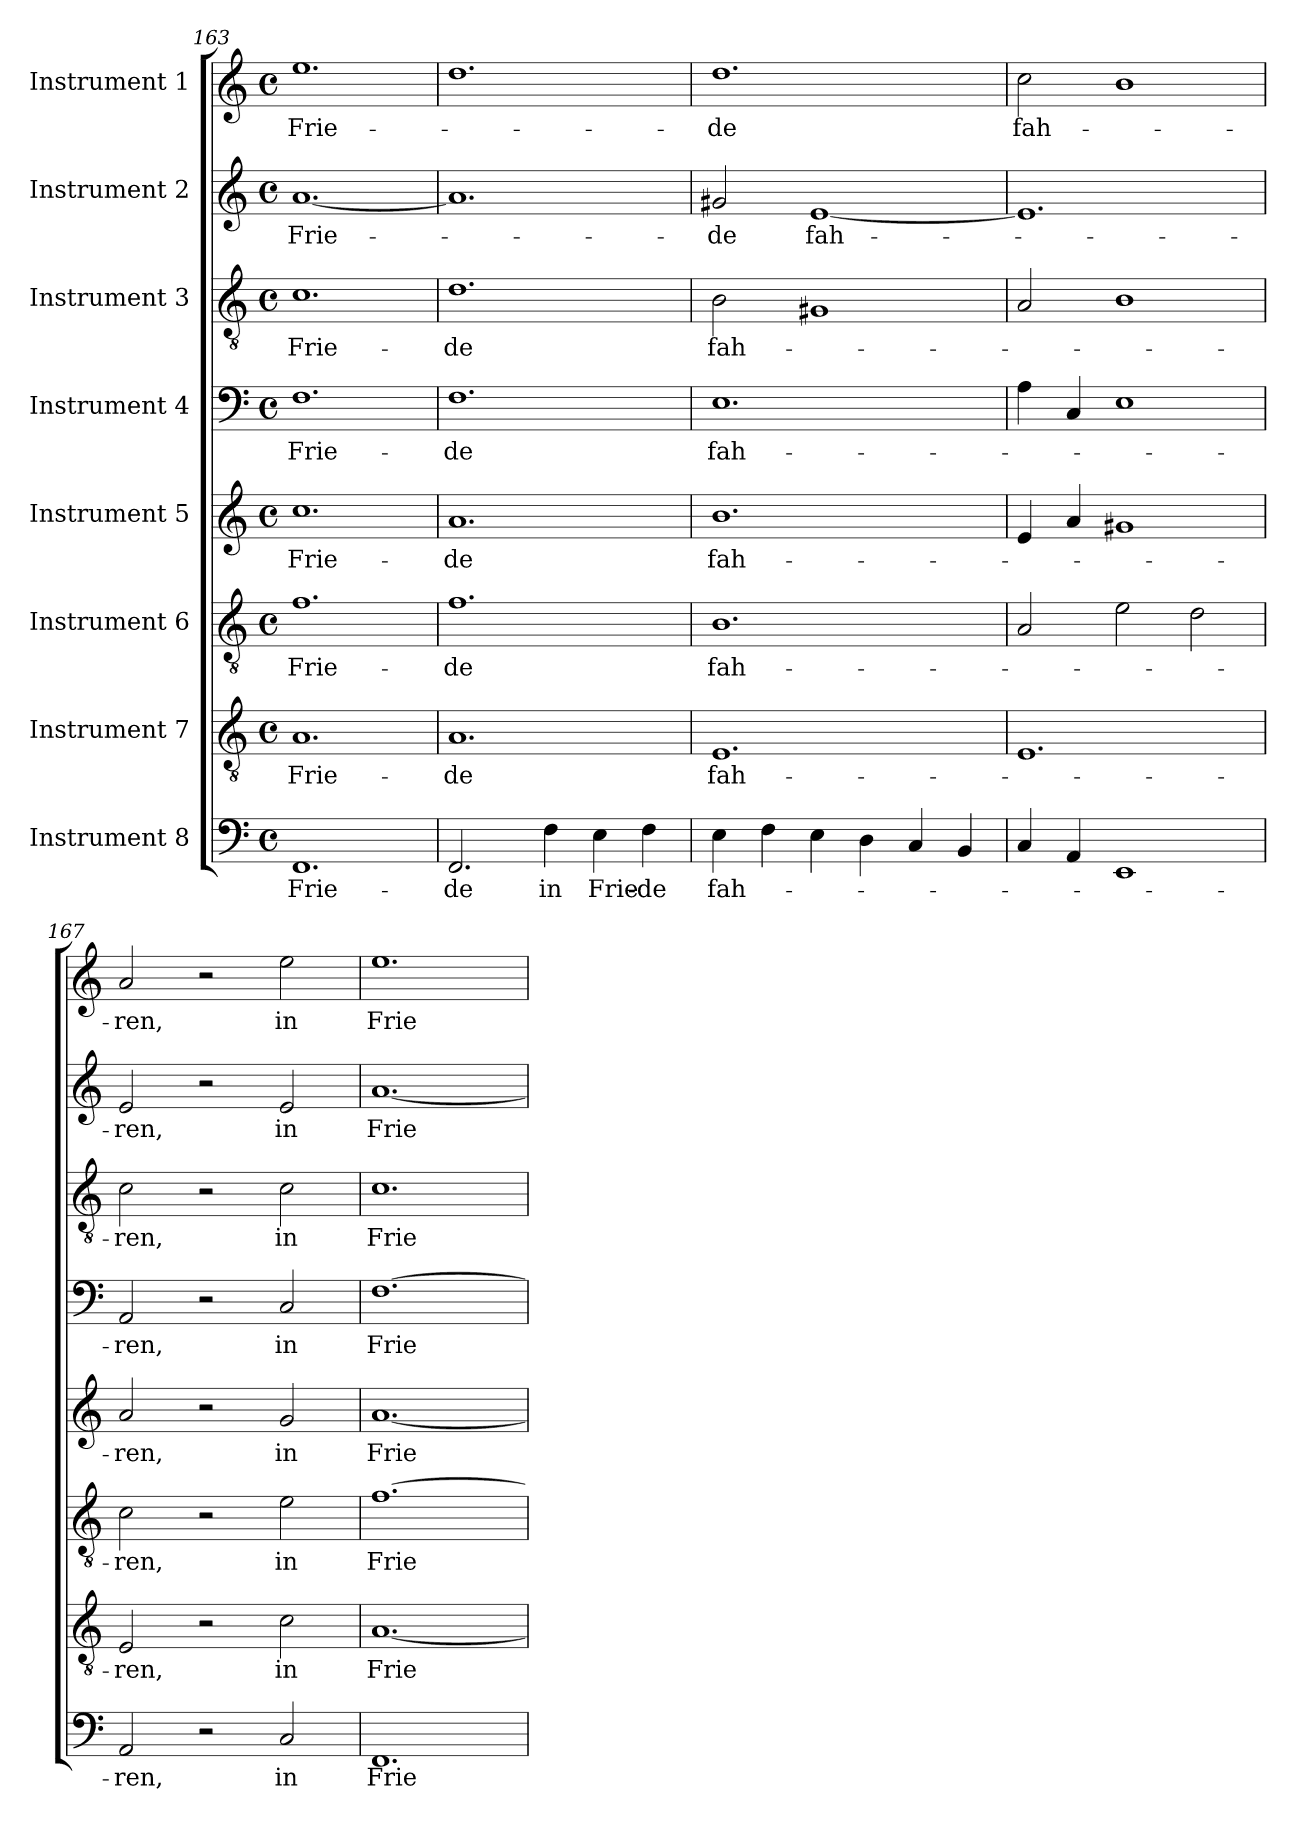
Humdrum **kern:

**kern	**text	**kern	**text	**kern	**text	**kern	**text	**kern	**text	**kern	**text	**kern	**text	**kern	**text
*part8	*part8	*part7	*part7	*part6	*part6	*part5	*part5	*part4	*part4	*part3	*part3	*part2	*part2	*part1	*part1
*staff8	*staff8	*staff7	*staff7	*staff6	*staff6	*staff5	*staff5	*staff4	*staff4	*staff3	*staff3	*staff2	*staff2	*staff1	*staff1
*I"Instrument 8	*	*I"Instrument 7	*	*I"Instrument 6	*	*I"Instrument 5	*	*I"Instrument 4	*	*I"Instrument 3	*	*I"Instrument 2	*	*I"Instrument 1	*
!!LO:PB:g=z
*clefF4	*	*clefGv2	*	*clefGv2	*	*clefG2	*	*clefF4	*	*clefGv2	*	*clefG2	*	*clefG2	*
*M4/4	*	*M4/4	*	*M4/4	*	*M4/4	*	*M4/4	*	*M4/4	*	*M4/4	*	*M4/4	*
*met(c)	*	*met(c)	*	*met(c)	*	*met(c)	*	*met(c)	*	*met(c)	*	*met(c)	*	*met(c)	*
=163	=163	=163	=163	=163	=163	=163	=163	=163	=163	=163	=163	=163	=163	=163	=163
!	!LO:LY:b:cj	!	!LO:LY:b:cj	!	!LO:LY:b:cj	!	!LO:LY:b:cj	!	!LO:LY:b:cj	!	!LO:LY:b:cj	!	!LO:LY:b:cj	!	!LO:LY:b:cj
1.FF	Frie-	1.A	Frie-	1.f	Frie-	1.cc	Frie-	1.F	Frie-	1.c	Frie-	[<1.a	Frie-	1.ee	Frie-
=164	=164	=164	=164	=164	=164	=164	=164	=164	=164	=164	=164	=164	=164	=164	=164
!	!LO:LY:b:cj	!	!LO:LY:b:cj	!	!LO:LY:b:cj	!	!LO:LY:b:cj	!	!LO:LY:b:cj	!	!LO:LY:b:cj	!	!	!	!
2.FF/	-de	1.A	-de	1.f	-de	1.a	-de	1.F	-de	1.d	-de	1.a]	.	1.dd	.
!	!LO:LY:b:cj	!	!	!	!	!	!	!	!	!	!	!	!	!	!
4F\	in	.	.	.	.	.	.	.	.	.	.	.	.	.	.
!	!LO:LY:b:cj	!	!	!	!	!	!	!	!	!	!	!	!	!	!
4E\	Frie-	.	.	.	.	.	.	.	.	.	.	.	.	.	.
!	!LO:LY:b:rj	!	!	!	!	!	!	!	!	!	!	!	!	!	!
4F\	-de	.	.	.	.	.	.	.	.	.	.	.	.	.	.
=165	=165	=165	=165	=165	=165	=165	=165	=165	=165	=165	=165	=165	=165	=165	=165
!	!LO:LY:b:cj	!	!LO:LY:b:cj	!	!LO:LY:b:cj	!	!LO:LY:b:cj	!	!LO:LY:b:cj	!	!LO:LY:b:cj	!	!LO:LY:b:cj	!	!LO:LY:b:cj
4E\	fah-	1.E	fah-	1.B	fah-	1.b	fah-	1.E	fah-	2B\	fah-	2g#X/	-de	1.dd	-de
4F\	.	.	.	.	.	.	.	.	.	.	.	.	.	.	.
!	!	!	!	!	!	!	!	!	!	!	!	!	!LO:LY:b:cj	!	!
4E\	.	.	.	.	.	.	.	.	.	1G#X	.	[<1e	fah-	.	.
4D\	.	.	.	.	.	.	.	.	.	.	.	.	.	.	.
4C/	.	.	.	.	.	.	.	.	.	.	.	.	.	.	.
4BB/	.	.	.	.	.	.	.	.	.	.	.	.	.	.	.
=166	=166	=166	=166	=166	=166	=166	=166	=166	=166	=166	=166	=166	=166	=166	=166
!	!	!	!	!	!	!	!	!	!	!	!	!	!	!	!LO:LY:b:cj
4C/	.	1.E	.	2A/	.	4e/	.	4A\	.	2A/	.	1.e]	.	2cc\	fah-
4AA/	.	.	.	.	.	4a/	.	4C/	.	.	.	.	.	.	.
1EE	.	.	.	2e\	.	1g#X	.	1E	.	1B	.	.	.	1b	.
.	.	.	.	2d\	.	.	.	.	.	.	.	.	.	.	.
=167	=167	=167	=167	=167	=167	=167	=167	=167	=167	=167	=167	=167	=167	=167	=167
!	!LO:LY:b:cj	!	!LO:LY:b:cj	!	!LO:LY:b:cj	!	!LO:LY:b:cj	!	!LO:LY:b:cj	!	!LO:LY:b:cj	!	!LO:LY:b:cj	!	!LO:LY:b:cj
2AA/	-ren,	2E/	-ren,	2c\	-ren,	2a/	-ren,	2AA/	-ren,	2c\	-ren,	2e/	-ren,	2a/	-ren,
2r	.	2r	.	2r	.	2r	.	2r	.	2r	.	2r	.	2r	.
!	!LO:LY:b:cj	!	!LO:LY:b:cj	!	!LO:LY:b:cj	!	!LO:LY:b:cj	!	!LO:LY:b:cj	!	!LO:LY:b:cj	!	!LO:LY:b:cj	!	!LO:LY:b:cj
2C/	in	2c\	in	2e\	in	2g/	in	2C/	in	2c\	in	2e/	in	2ee\	in
=168	=168	=168	=168	=168	=168	=168	=168	=168	=168	=168	=168	=168	=168	=168	=168
!	!LO:LY:b:cj	!	!LO:LY:b:cj	!	!LO:LY:b:cj	!	!LO:LY:b:cj	!	!LO:LY:b:cj	!	!LO:LY:b:cj	!	!LO:LY:b:cj	!	!LO:LY:b:cj
1.FF	Frie-	[<1.A	Frie-	[>1.f	Frie-	[<1.a	Frie-	[>1.F	Frie-	1.c	Frie-	[<1.a	Frie-	1.ee	Frie-
=	=	=	=	=	=	=	=	=	=	=	=	=	=	=	=
*-	*-	*-	*-	*-	*-	*-	*-	*-	*-	*-	*-	*-	*-	*-	*-
